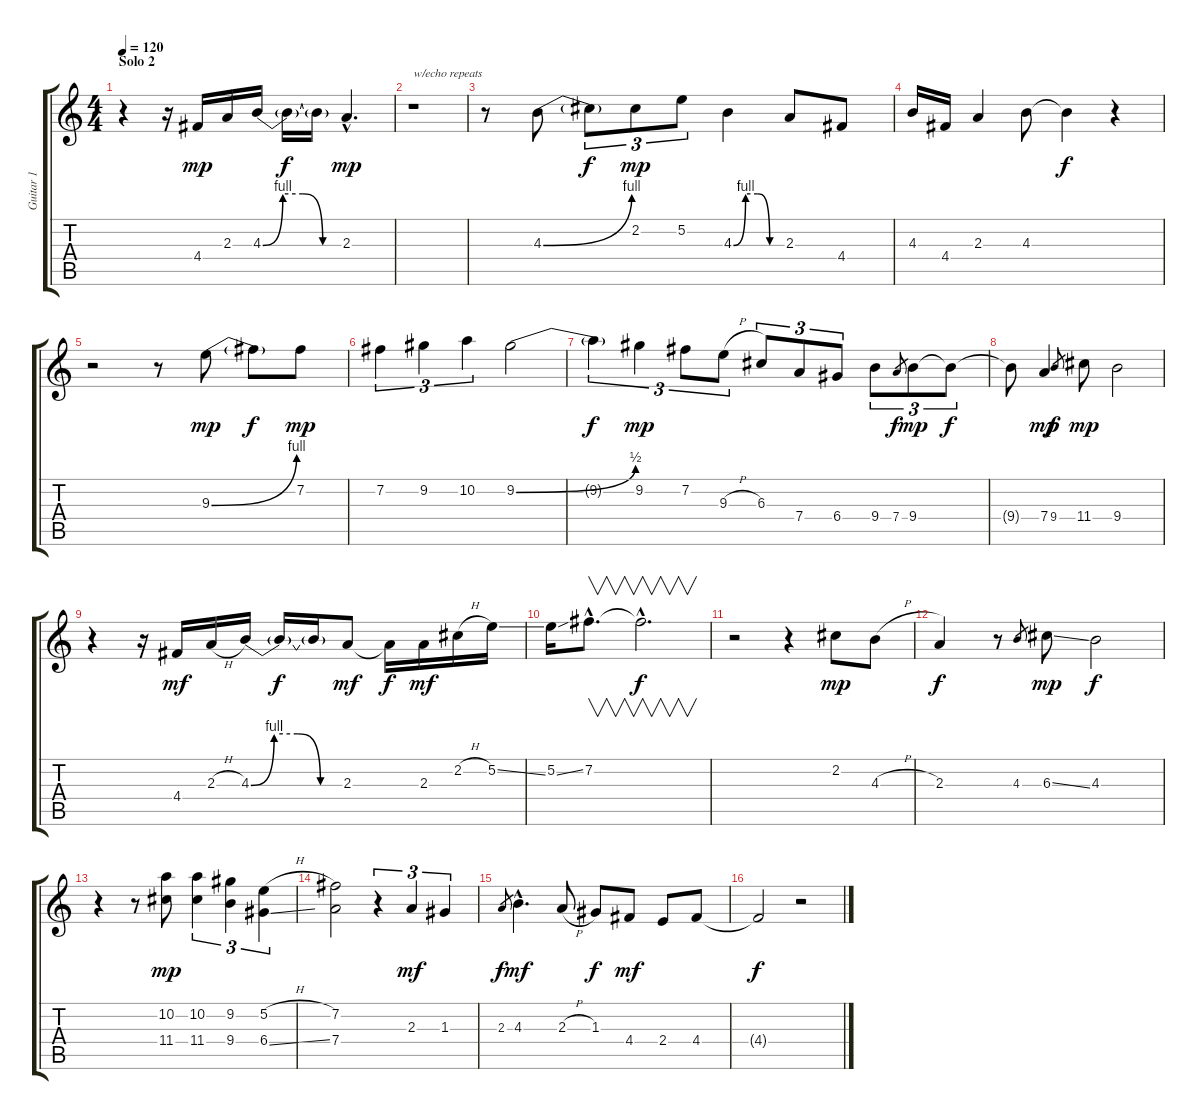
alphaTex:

\track ("Guitar 1" "Guitar 1") {instrument distortionguitar}
\staff {score tabs}
\tuning (E4 B3 G3 D3 A2 E2) {hide}
\ts (4 4)
\section ("" "Solo 2")
\tempo 120
\clef g2
\ks c
r.4{dy mp} r.16 4.4.16 2.3.16 4.3{be (custom 0 0 15 4 30 4 45 0 60 0)}.16 4.3{t}.16{dy f} 4.3{t}.16 2.3{hac}.4{d dy mp} |
r.1{txt "w/echo repeats"} |
r.8 4.3{be (bend 0 0 60 4)}.8 4.3{t}.8{tu (3 2) dy f} 2.2.8{tu (3 2) dy mp} 5.2.8{tu (3 2)} 4.3{be (custom 0 0 15 4 30 4 45 0 60 0)}.4 2.3.8 4.4.8 |
4.3.16 4.4.16 2.3.4 4.3.8 4.3{t}.4{dy f} r.4 |
r.2 r.8 9.3{be (bend 0 0 60 4)}.8{dy mp} 9.3{t}.8{dy f} 7.2.8{dy mp} |
7.2.4{tu (3 2)} 9.2.4{tu (3 2)} 10.2.4{tu (3 2)} 9.2{be (bend 0 0 60 2)}.2 |
9.2{t}.4{tu (3 2) dy f} 9.2.4{tu (3 2) dy mp} 7.2.8{tu (3 2)} 9.3{h}.8{tu (3 2)} 6.3.8{tu (3 2)} 7.4.8{tu (3 2)} 6.4.8{tu (3 2)} 9.4.8{tu (3 2)} 7.4.8{gr dy f} 9.4.8{tu (3 2) dy mp} 9.4{t}.8{tu (3 2) dy f} |
9.4{t}.8 7.4.4{dy mp} 9.4.8{gr dy f} 11.4.8{dy mp} 9.4.2 |
r.4 r.16 4.4.16{dy mf} 2.3{h}.16 4.3{be (custom 0 0 15 4 30 4 45 0 60 0)}.16 4.3{t}.16{dy f} 4.3{t}.16 2.3.8{dy mf} 2.3{t}.16{dy f} 2.3.16{dy mf} 2.2{h}.16 5.2{ss}.16 |
5.2{ss}.16 7.2{hac}.8{v d} 7.2{hac t}.2{v d dy f} |
r.2 r.4 2.2.8{dy mp} 4.3{h}.8 |
2.3.4{dy f} r.8 4.3.8{gr} 6.3{ss}.8{dy mp} 4.3.2{dy f} |
r.4 r.8 (10.2 11.4).8{dy mp} (10.2 11.4).4{tu (3 2)} (9.2 9.4).4{tu (3 2)} (5.2{h} 6.4{ss}).4{tu (3 2)} |
(7.2 7.4).2 r.4{tu (3 2)} 2.3.4{tu (3 2) dy mf} 1.3.4{tu (3 2)} |
2.3.8{gr dy f} 4.3{hac}.4{d dy mf} 2.3{h}.8 1.3.8{dy f} 4.4.8{dy mf} 2.4.8 4.4.8 |
4.4{t}.2{dy f} r.2
